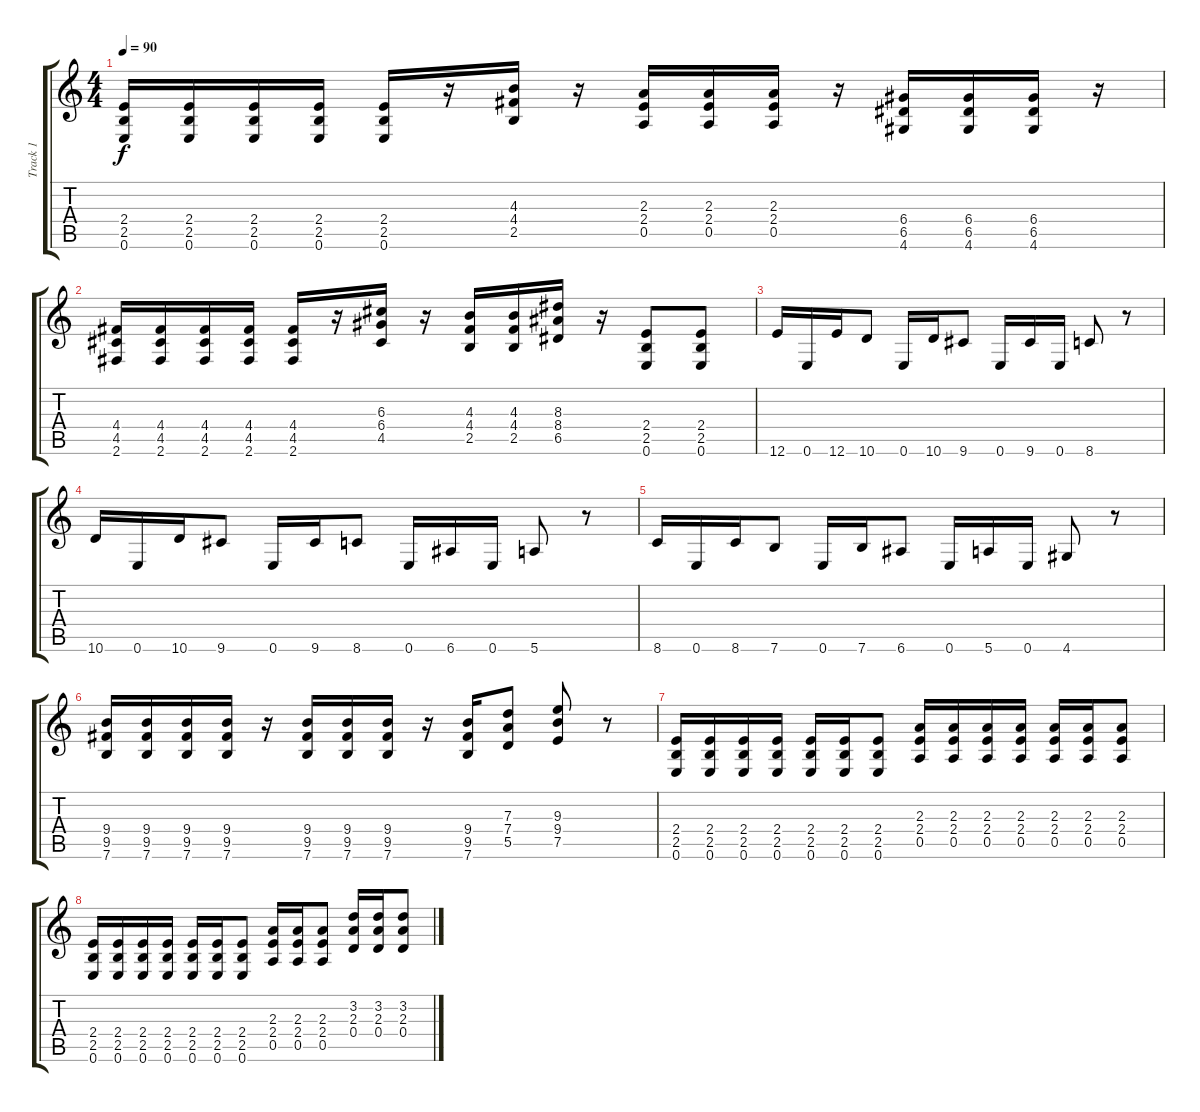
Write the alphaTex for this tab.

\track ("Track 1" "Track 1") {instrument distortionguitar}
\staff {score tabs}
\tuning (E4 B3 G3 D3 A2 E2) {hide}
\ts (4 4)
\tempo 90
\clef g2
\ks c
(2.4 2.5 0.6).16{dy f} (2.4 2.5 0.6).16 (2.4 2.5 0.6).16 (2.4 2.5 0.6).16 (2.4 2.5 0.6).16 r.16 (4.3 4.4 2.5).16 r.16 (2.3 2.4 0.5).16 (2.3 2.4 0.5).16 (2.3 2.4 0.5).16 r.16 (6.4 6.5 4.6).16 (6.4 6.5 4.6).16 (6.4 6.5 4.6).16 r.16 |
(4.4 4.5 2.6).16 (4.4 4.5 2.6).16 (4.4 4.5 2.6).16 (4.4 4.5 2.6).16 (4.4 4.5 2.6).16 r.16 (6.3 6.4 4.5).16 r.16 (4.3 4.4 2.5).16 (4.3 4.4 2.5).16 (8.3 8.4 6.5).16 r.16 (2.4 2.5 0.6).8 (2.4 2.5 0.6).8 |
12.6.16 0.6.16 12.6.16 10.6.8 0.6.16 10.6.16 9.6.8 0.6.16 9.6.16 0.6.16 8.6.8 r.8 |
10.6.16 0.6.16 10.6.16 9.6.8 0.6.16 9.6.16 8.6.8 0.6.16 6.6.16 0.6.16 5.6.8 r.8 |
8.6.16 0.6.16 8.6.16 7.6.8 0.6.16 7.6.16 6.6.8 0.6.16 5.6.16 0.6.16 4.6.8 r.8 |
(9.4 9.5 7.6).16 (9.4 9.5 7.6).16 (9.4 9.5 7.6).16 (9.4 9.5 7.6).16 r.16 (9.4 9.5 7.6).16 (9.4 9.5 7.6).16 (9.4 9.5 7.6).16 r.16 (9.4 9.5 7.6).16 (7.3 7.4 5.5).8 (9.3 9.4 7.5).8 r.8 |
(2.4 2.5 0.6).16 (2.4 2.5 0.6).16 (2.4 2.5 0.6).16 (2.4 2.5 0.6).16 (2.4 2.5 0.6).16 (2.4 2.5 0.6).16 (2.4 2.5 0.6).8 (2.3 2.4 0.5).16 (2.3 2.4 0.5).16 (2.3 2.4 0.5).16 (2.3 2.4 0.5).16 (2.3 2.4 0.5).16 (2.3 2.4 0.5).16 (2.3 2.4 0.5).8 |
(2.4 2.5 0.6).16 (2.4 2.5 0.6).16 (2.4 2.5 0.6).16 (2.4 2.5 0.6).16 (2.4 2.5 0.6).16 (2.4 2.5 0.6).16 (2.4 2.5 0.6).8 (2.3 2.4 0.5).16 (2.3 2.4 0.5).16 (2.3 2.4 0.5).8 (3.2 2.3 0.4).16 (3.2 2.3 0.4).16 (3.2 2.3 0.4).8
